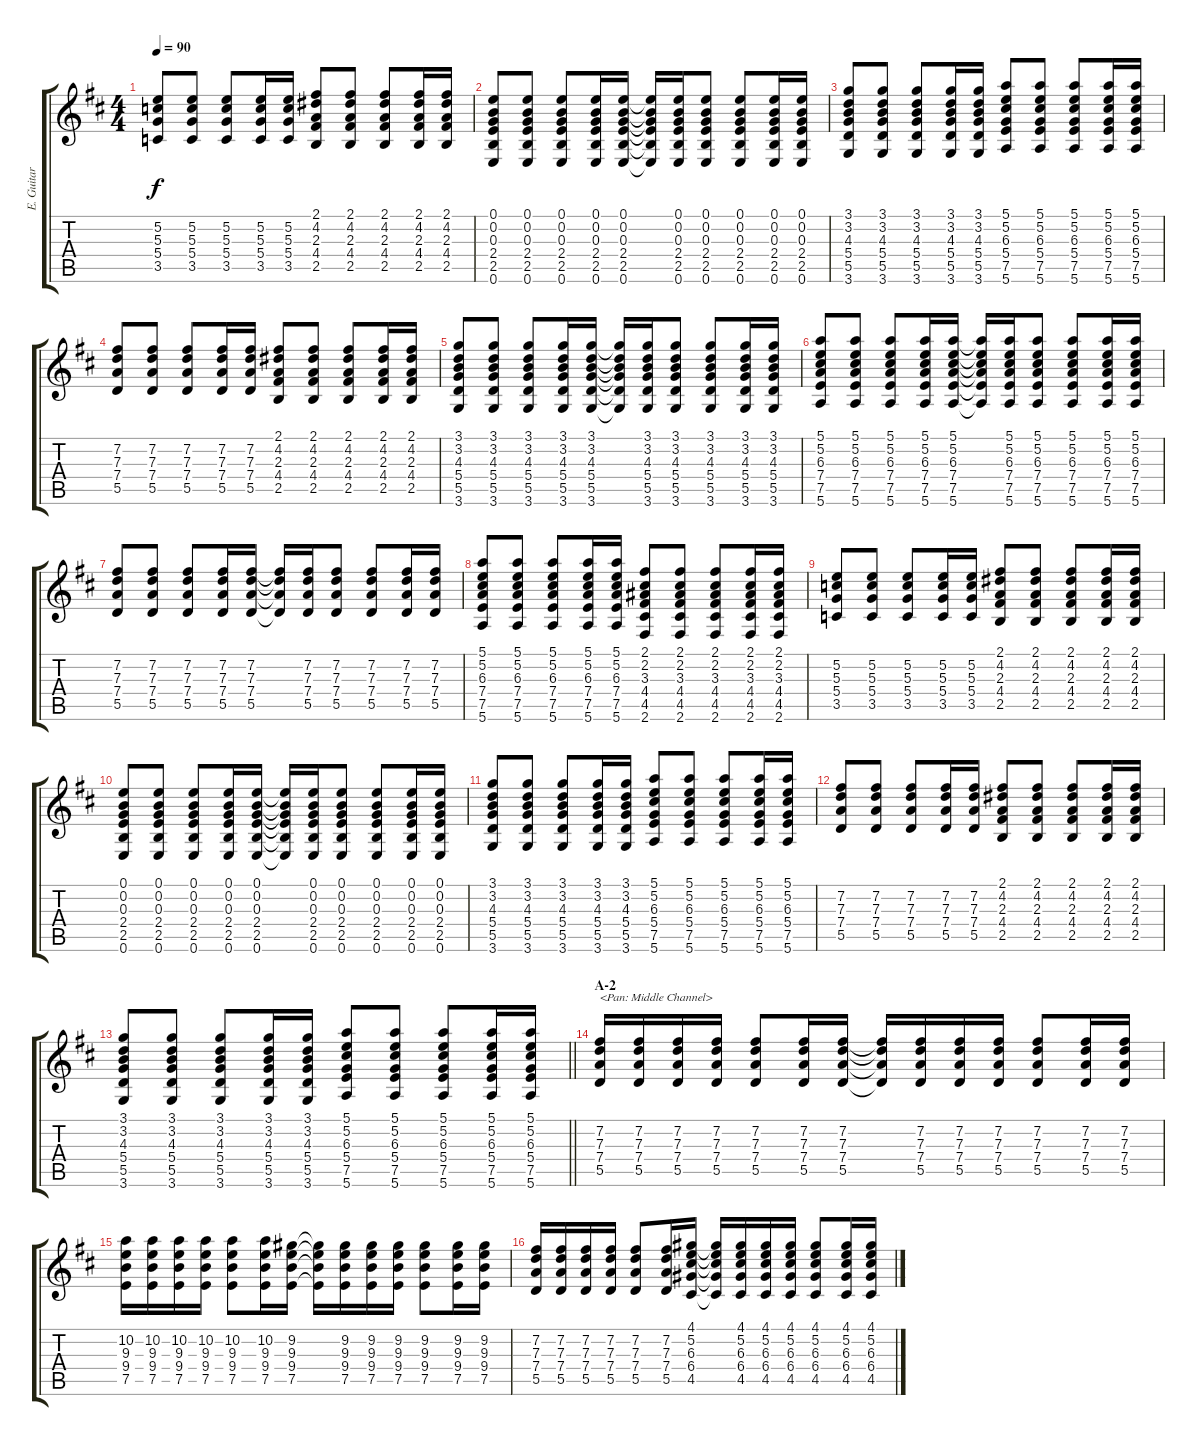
\track ("E. Guitar II" "E. Guitar ") {instrument overdrivenguitar}
\staff {score tabs}
\tuning (E4 B3 G3 D3 A2 E2) {hide}
\ts (4 4)
\tempo 90
\clef g2
\ks d
(5.2 5.3 5.4 3.5).8{dy f} (5.2 5.3 5.4 3.5).8 (5.2 5.3 5.4 3.5).8 (5.2 5.3 5.4 3.5).16 (5.2 5.3 5.4 3.5).16 (2.1 4.2 2.3 4.4 2.5).8 (2.1 4.2 2.3 4.4 2.5).8 (2.1 4.2 2.3 4.4 2.5).8 (2.1 4.2 2.3 4.4 2.5).16 (2.1 4.2 2.3 4.4 2.5).16 |
(0.1 0.2 0.3 2.4 2.5 0.6).8 (0.1 0.2 0.3 2.4 2.5 0.6).8 (0.1 0.2 0.3 2.4 2.5 0.6).8 (0.1 0.2 0.3 2.4 2.5 0.6).16 (0.1 0.2 0.3 2.4 2.5 0.6).16 (0.1{t} 0.2{t} 0.3{t} 2.4{t} 2.5{t} 0.6{t}).16 (0.1 0.2 0.3 2.4 2.5 0.6).16 (0.1 0.2 0.3 2.4 2.5 0.6).8 (0.1 0.2 0.3 2.4 2.5 0.6).8 (0.1 0.2 0.3 2.4 2.5 0.6).16 (0.1 0.2 0.3 2.4 2.5 0.6).16 |
(3.1 3.2 4.3 5.4 5.5 3.6).8 (3.1 3.2 4.3 5.4 5.5 3.6).8 (3.1 3.2 4.3 5.4 5.5 3.6).8 (3.1 3.2 4.3 5.4 5.5 3.6).16 (3.1 3.2 4.3 5.4 5.5 3.6).16 (5.1 5.2 6.3 5.4 7.5 5.6).8 (5.1 5.2 6.3 5.4 7.5 5.6).8 (5.1 5.2 6.3 5.4 7.5 5.6).8 (5.1 5.2 6.3 5.4 7.5 5.6).16 (5.1 5.2 6.3 5.4 7.5 5.6).16 |
(7.2 7.3 7.4 5.5).8 (7.2 7.3 7.4 5.5).8 (7.2 7.3 7.4 5.5).8 (7.2 7.3 7.4 5.5).16 (7.2 7.3 7.4 5.5).16 (2.1 4.2 2.3 4.4 2.5).8 (2.1 4.2 2.3 4.4 2.5).8 (2.1 4.2 2.3 4.4 2.5).8 (2.1 4.2 2.3 4.4 2.5).16 (2.1 4.2 2.3 4.4 2.5).16 |
(3.1 3.2 4.3 5.4 5.5 3.6).8 (3.1 3.2 4.3 5.4 5.5 3.6).8 (3.1 3.2 4.3 5.4 5.5 3.6).8 (3.1 3.2 4.3 5.4 5.5 3.6).16 (3.1 3.2 4.3 5.4 5.5 3.6).16 (3.1{t} 3.2{t} 4.3{t} 5.4{t} 5.5{t} 3.6{t}).16 (3.1 3.2 4.3 5.4 5.5 3.6).16 (3.1 3.2 4.3 5.4 5.5 3.6).8 (3.1 3.2 4.3 5.4 5.5 3.6).8 (3.1 3.2 4.3 5.4 5.5 3.6).16 (3.1 3.2 4.3 5.4 5.5 3.6).16 |
(5.1 5.2 6.3 7.4 7.5 5.6).8 (5.1 5.2 6.3 7.4 7.5 5.6).8 (5.1 5.2 6.3 7.4 7.5 5.6).8 (5.1 5.2 6.3 7.4 7.5 5.6).16 (5.1 5.2 6.3 7.4 7.5 5.6).16 (5.1{t} 5.2{t} 6.3{t} 7.4{t} 7.5{t} 5.6{t}).16 (5.1 5.2 6.3 7.4 7.5 5.6).16 (5.1 5.2 6.3 7.4 7.5 5.6).8 (5.1 5.2 6.3 7.4 7.5 5.6).8 (5.1 5.2 6.3 7.4 7.5 5.6).16 (5.1 5.2 6.3 7.4 7.5 5.6).16 |
(7.2 7.3 7.4 5.5).8 (7.2 7.3 7.4 5.5).8 (7.2 7.3 7.4 5.5).8 (7.2 7.3 7.4 5.5).16 (7.2 7.3 7.4 5.5).16 (7.2{t} 7.3{t} 7.4{t} 5.5{t}).16 (7.2 7.3 7.4 5.5).16 (7.2 7.3 7.4 5.5).8 (7.2 7.3 7.4 5.5).8 (7.2 7.3 7.4 5.5).16 (7.2 7.3 7.4 5.5).16 |
(5.1 5.2 6.3 7.4 7.5 5.6).8 (5.1 5.2 6.3 7.4 7.5 5.6).8 (5.1 5.2 6.3 7.4 7.5 5.6).8 (5.1 5.2 6.3 7.4 7.5 5.6).16 (5.1 5.2 6.3 7.4 7.5 5.6).16 (2.1 2.2 3.3 4.4 4.5 2.6).8 (2.1 2.2 3.3 4.4 4.5 2.6).8 (2.1 2.2 3.3 4.4 4.5 2.6).8 (2.1 2.2 3.3 4.4 4.5 2.6).16 (2.1 2.2 3.3 4.4 4.5 2.6).16 |
(5.2 5.3 5.4 3.5).8 (5.2 5.3 5.4 3.5).8 (5.2 5.3 5.4 3.5).8 (5.2 5.3 5.4 3.5).16 (5.2 5.3 5.4 3.5).16 (2.1 4.2 2.3 4.4 2.5).8 (2.1 4.2 2.3 4.4 2.5).8 (2.1 4.2 2.3 4.4 2.5).8 (2.1 4.2 2.3 4.4 2.5).16 (2.1 4.2 2.3 4.4 2.5).16 |
(0.1 0.2 0.3 2.4 2.5 0.6).8 (0.1 0.2 0.3 2.4 2.5 0.6).8 (0.1 0.2 0.3 2.4 2.5 0.6).8 (0.1 0.2 0.3 2.4 2.5 0.6).16 (0.1 0.2 0.3 2.4 2.5 0.6).16 (0.1{t} 0.2{t} 0.3{t} 2.4{t} 2.5{t} 0.6{t}).16 (0.1 0.2 0.3 2.4 2.5 0.6).16 (0.1 0.2 0.3 2.4 2.5 0.6).8 (0.1 0.2 0.3 2.4 2.5 0.6).8 (0.1 0.2 0.3 2.4 2.5 0.6).16 (0.1 0.2 0.3 2.4 2.5 0.6).16 |
(3.1 3.2 4.3 5.4 5.5 3.6).8 (3.1 3.2 4.3 5.4 5.5 3.6).8 (3.1 3.2 4.3 5.4 5.5 3.6).8 (3.1 3.2 4.3 5.4 5.5 3.6).16 (3.1 3.2 4.3 5.4 5.5 3.6).16 (5.1 5.2 6.3 5.4 7.5 5.6).8 (5.1 5.2 6.3 5.4 7.5 5.6).8 (5.1 5.2 6.3 5.4 7.5 5.6).8 (5.1 5.2 6.3 5.4 7.5 5.6).16 (5.1 5.2 6.3 5.4 7.5 5.6).16 |
(7.2 7.3 7.4 5.5).8 (7.2 7.3 7.4 5.5).8 (7.2 7.3 7.4 5.5).8 (7.2 7.3 7.4 5.5).16 (7.2 7.3 7.4 5.5).16 (2.1 4.2 2.3 4.4 2.5).8 (2.1 4.2 2.3 4.4 2.5).8 (2.1 4.2 2.3 4.4 2.5).8 (2.1 4.2 2.3 4.4 2.5).16 (2.1 4.2 2.3 4.4 2.5).16 |
\barLineRight lightlight
(3.1 3.2 4.3 5.4 5.5 3.6).8 (3.1 3.2 4.3 5.4 5.5 3.6).8 (3.1 3.2 4.3 5.4 5.5 3.6).8 (3.1 3.2 4.3 5.4 5.5 3.6).16 (3.1 3.2 4.3 5.4 5.5 3.6).16 (5.1 5.2 6.3 5.4 7.5 5.6).8 (5.1 5.2 6.3 5.4 7.5 5.6).8 (5.1 5.2 6.3 5.4 7.5 5.6).8 (5.1 5.2 6.3 5.4 7.5 5.6).16 (5.1 5.2 6.3 5.4 7.5 5.6).16 |
\section ("" "A-2")
(7.2 7.3 7.4 5.5).16{txt "<Pan: Middle Channel>" balance 8} (7.2 7.3 7.4 5.5).16 (7.2 7.3 7.4 5.5).16 (7.2 7.3 7.4 5.5).16 (7.2 7.3 7.4 5.5).8 (7.2 7.3 7.4 5.5).16 (7.2 7.3 7.4 5.5).16 (7.2{t} 7.3{t} 7.4{t} 5.5{t}).16 (7.2 7.3 7.4 5.5).16 (7.2 7.3 7.4 5.5).16 (7.2 7.3 7.4 5.5).16 (7.2 7.3 7.4 5.5).8 (7.2 7.3 7.4 5.5).16 (7.2 7.3 7.4 5.5).16 |
(10.2 9.3 9.4 7.5).16 (10.2 9.3 9.4 7.5).16 (10.2 9.3 9.4 7.5).16 (10.2 9.3 9.4 7.5).16 (10.2 9.3 9.4 7.5).8 (10.2 9.3 9.4 7.5).16 (9.2 9.3 9.4 7.5).16 (9.2{t} 9.3{t} 9.4{t} 7.5{t}).16 (9.2 9.3 9.4 7.5).16 (9.2 9.3 9.4 7.5).16 (9.2 9.3 9.4 7.5).16 (9.2 9.3 9.4 7.5).8 (9.2 9.3 9.4 7.5).16 (9.2 9.3 9.4 7.5).16 |
(7.2 7.3 7.4 5.5).16 (7.2 7.3 7.4 5.5).16 (7.2 7.3 7.4 5.5).16 (7.2 7.3 7.4 5.5).16 (7.2 7.3 7.4 5.5).8 (7.2 7.3 7.4 5.5).16 (4.1 5.2 6.3 6.4 4.5).16 (4.1{t} 5.2{t} 6.3{t} 6.4{t} 4.5{t}).16 (4.1 5.2 6.3 6.4 4.5).16 (4.1 5.2 6.3 6.4 4.5).16 (4.1 5.2 6.3 6.4 4.5).16 (4.1 5.2 6.3 6.4 4.5).8 (4.1 5.2 6.3 6.4 4.5).16 (4.1 5.2 6.3 6.4 4.5).16
